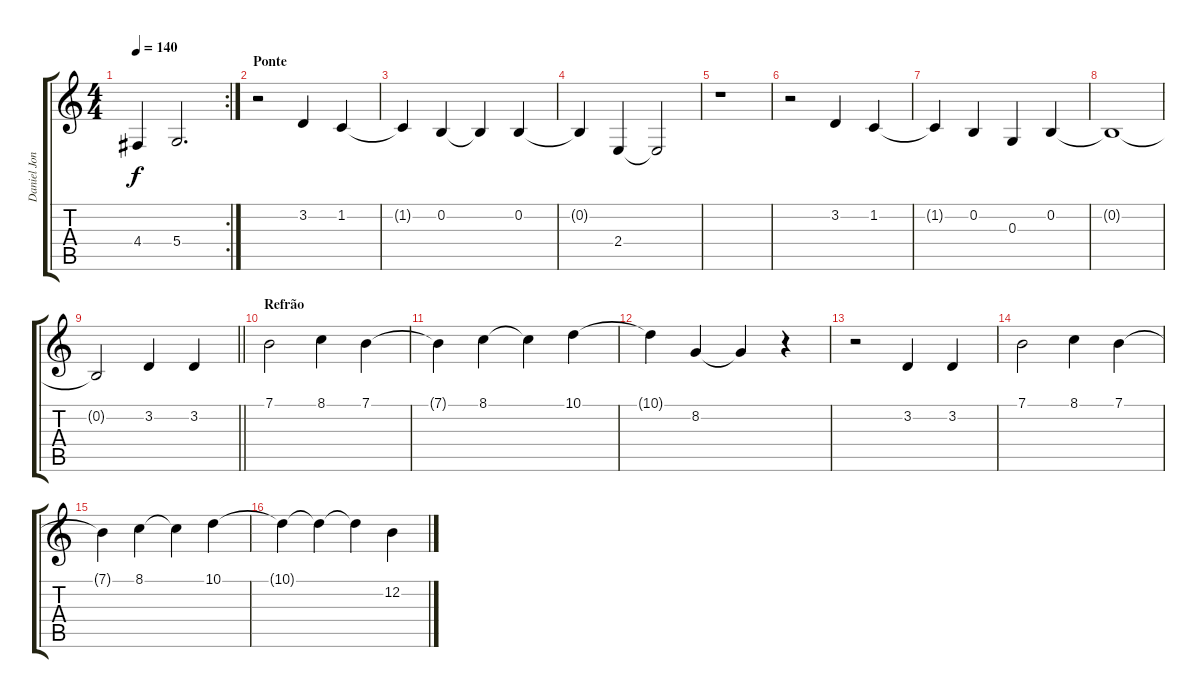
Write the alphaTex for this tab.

\track ("Daniel Jonhs (Vocal)" "Daniel Jon") {instrument synthvoice}
\staff {score tabs}
\tuning (E4 B3 G3 D3 A2 E2) {hide}
\rc 2
\ts (4 4)
\tempo 140
\clef g2
\ks c
4.4.4{dy f} 5.4.2{d} |
\section ("" "Ponte")
r.2 3.2.4 1.2.4 |
1.2{t}.4 0.2.4 0.2{t}.4 0.2.4 |
0.2{t}.4 2.4.4 2.4{t}.2 |
r.1 |
r.2 3.2.4 1.2.4 |
1.2{t}.4 0.2.4 0.3.4 0.2.4 |
0.2{t}.1 |
\barLineRight lightlight
0.2{t}.2 3.2.4 3.2.4 |
\section ("" "Refrão")
7.1.2 8.1.4 7.1.4 |
7.1{t}.4 8.1.4 8.1{t}.4 10.1.4 |
10.1{t}.4 8.2.4 8.2{t}.4 r.4 |
r.2 3.2.4 3.2.4 |
7.1.2 8.1.4 7.1.4 |
7.1{t}.4 8.1.4 8.1{t}.4 10.1.4 |
10.1{t}.4 10.1{t}.4 10.1{t}.4 12.2.4
